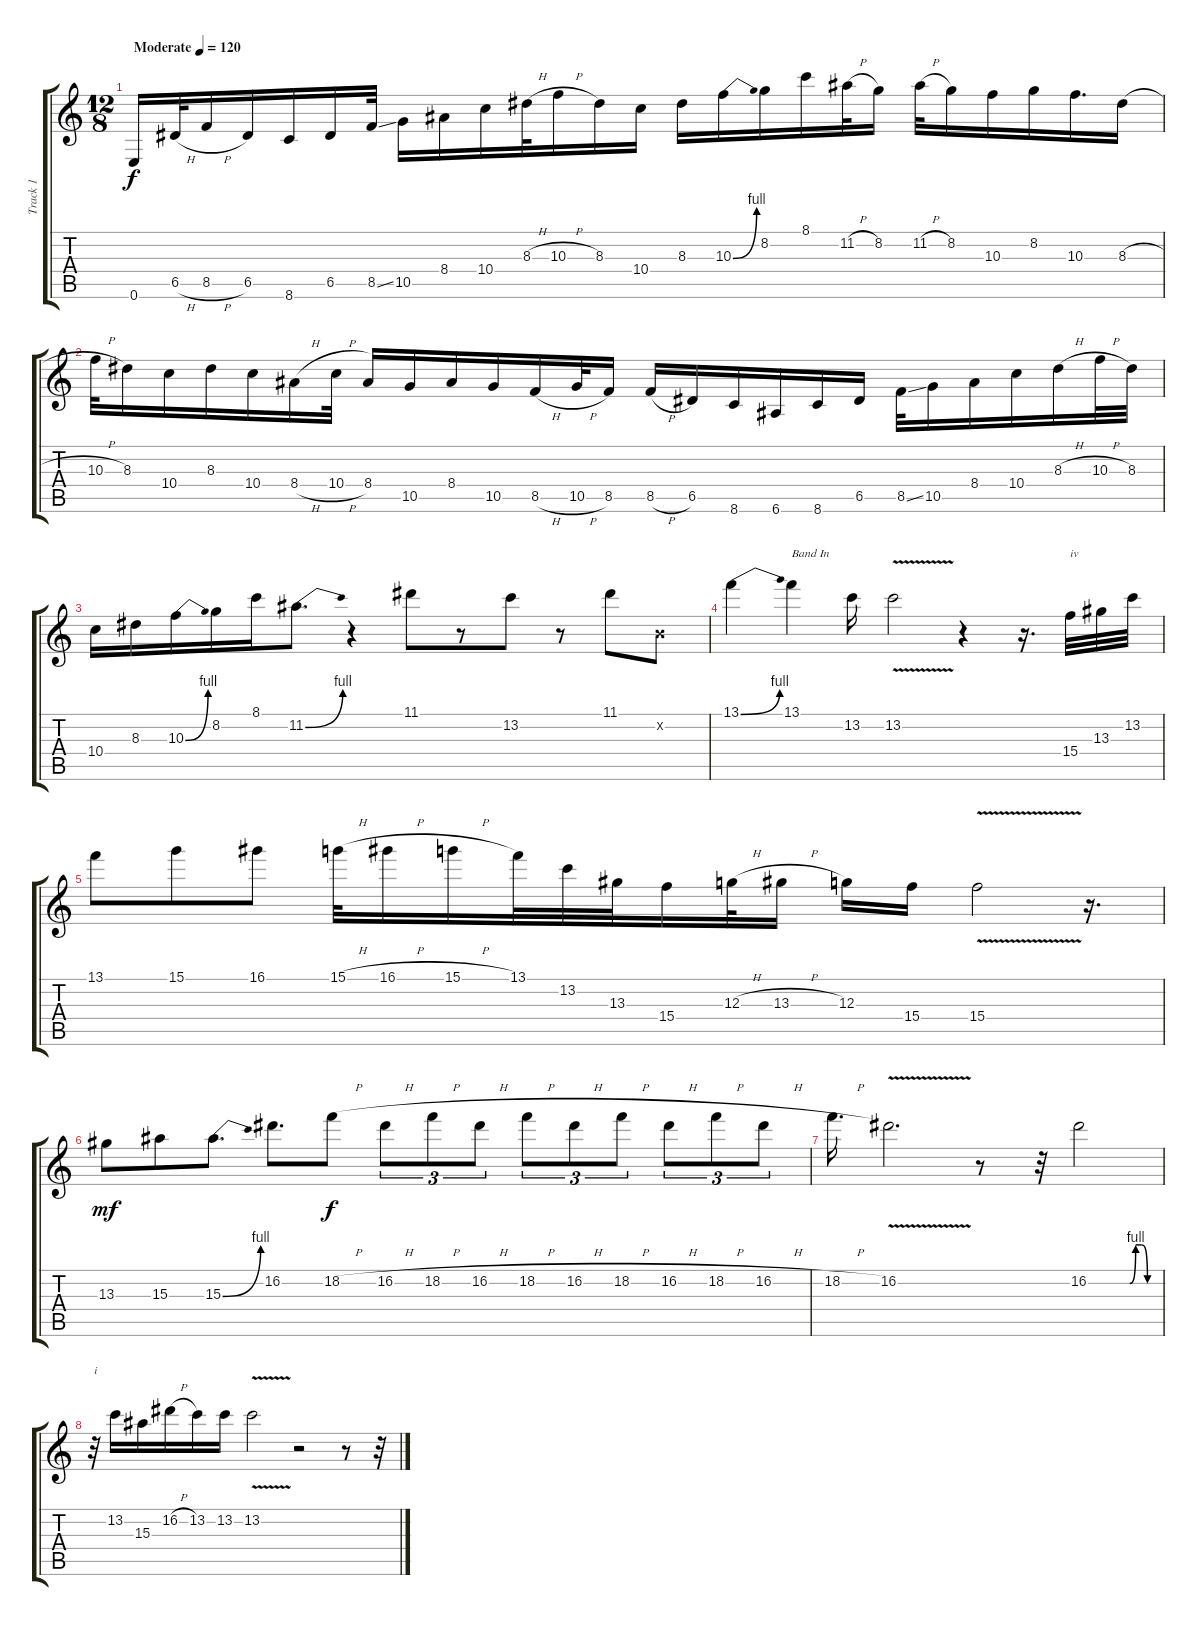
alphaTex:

\track ("Track 1" "Track 1") {instrument acousticguitarsteel}
\staff {score tabs}
\tuning (E4 B3 G3 D3 A2 E2) {hide}
\ts (12 8)
\tempo (120 "Moderate")
\clef g2
\ks c
0.6.16{dy f instrument acousticguitarsteel} 6.5{h}.32 8.5{h}.16 6.5.16 8.6.16 6.5.16 8.5{ss}.32 10.5.16 8.4.16 10.4.16 8.3{h}.32 10.3{h}.16 8.3.16 10.4.16 8.3.16 10.3{be (bend 0 0 60 4)}.16 8.2.16 8.1.16 11.2{h}.32 8.2.16 11.2{h}.32 8.2.16 10.3.16 8.2.16 10.3.16{d} 8.3{h}.16 |
10.3{h}.32 8.3.16 10.4.16 8.3.16 10.4.16 8.4{h}.16 10.4{h}.32 8.4.16 10.5.16 8.4.16 10.5.16 8.5{h}.16 10.5{h}.32 8.5.16 8.5{h}.16 6.5.16 8.6.16 6.6.16 8.6.16 6.5.16 8.5{ss}.32 10.5.16 8.4.16 10.4.16 8.3{h}.16 10.3{h}.32 8.3.32 |
10.4.16 8.3.16 10.3{be (bend 0 0 60 4)}.16 8.2.16 8.1.16 11.2{be (bend 0 0 60 4)}.8{d} r.4 11.1.8 r.8 13.2.8 r.8 11.1.8 0.2{x}.8 |
13.1{be (bend 0 0 60 4)}.4 13.1.4{txt "Band In"} 13.2.16 13.2{v}.2 r.4 r.16{d} 15.4.32{txt "iv"} 13.3.32 13.2.32 |
13.1.8 15.1.8 16.1.8 15.1{h}.32 16.1{h}.16 15.1{h}.16 13.1.32 13.2.32 13.3.32 15.4.16 12.3{h}.32 13.3{h}.16 12.3.16 15.4.16 15.4{v}.2 r.16{d} |
13.3.8{dy mf} 15.3.8 15.3{be (bend 0 0 60 4)}.8{d} 16.2.8{d} 18.2{h}.8{dy f} 16.2{h}.8{tu (3 2)} 18.2{h}.8{tu (3 2)} 16.2{h}.8{tu (3 2)} 18.2{h}.8{tu (3 2)} 16.2{h}.8{tu (3 2)} 18.2{h}.8{tu (3 2)} 16.2{h}.8{tu (3 2)} 18.2{h}.8{tu (3 2)} 16.2{h}.8{tu (3 2)} |
18.2{h}.16{d} 16.2{v}.2{d} r.8 r.32 16.2{be (custom 0 0 20 0 35 0 40 4 45 4 50 0 55 0 60 0)}.2 |
r.32{txt "i"} 13.2.16 15.3.16 16.2{h}.16 13.2.16 13.2.16 13.2{v}.2 r.2 r.8 r.32
